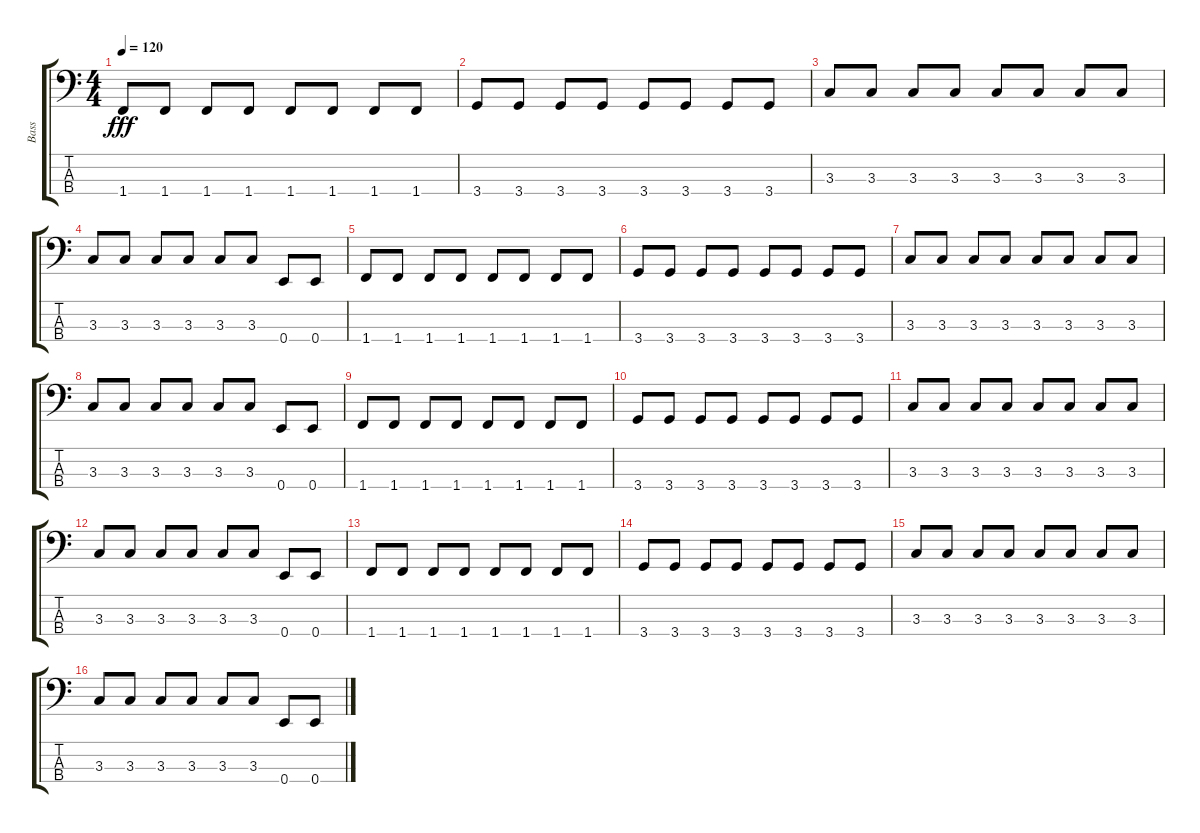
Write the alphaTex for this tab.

\track ("Bass" "Bass") {instrument electricbassfinger}
\staff {score tabs}
\tuning (G2 D2 A1 E1) {hide}
\ts (4 4)
\tempo 120
\clef f4
\ks c
1.4.8{dy fff} 1.4.8 1.4.8 1.4.8 1.4.8 1.4.8 1.4.8 1.4.8 |
3.4.8 3.4.8 3.4.8 3.4.8 3.4.8 3.4.8 3.4.8 3.4.8 |
3.3.8 3.3.8 3.3.8 3.3.8 3.3.8 3.3.8 3.3.8 3.3.8 |
3.3.8 3.3.8 3.3.8 3.3.8 3.3.8 3.3.8 0.4.8 0.4.8 |
1.4.8 1.4.8 1.4.8 1.4.8 1.4.8 1.4.8 1.4.8 1.4.8 |
3.4.8 3.4.8 3.4.8 3.4.8 3.4.8 3.4.8 3.4.8 3.4.8 |
3.3.8 3.3.8 3.3.8 3.3.8 3.3.8 3.3.8 3.3.8 3.3.8 |
3.3.8 3.3.8 3.3.8 3.3.8 3.3.8 3.3.8 0.4.8 0.4.8 |
1.4.8 1.4.8 1.4.8 1.4.8 1.4.8 1.4.8 1.4.8 1.4.8 |
3.4.8 3.4.8 3.4.8 3.4.8 3.4.8 3.4.8 3.4.8 3.4.8 |
3.3.8 3.3.8 3.3.8 3.3.8 3.3.8 3.3.8 3.3.8 3.3.8 |
3.3.8 3.3.8 3.3.8 3.3.8 3.3.8 3.3.8 0.4.8 0.4.8 |
1.4.8 1.4.8 1.4.8 1.4.8 1.4.8 1.4.8 1.4.8 1.4.8 |
3.4.8 3.4.8 3.4.8 3.4.8 3.4.8 3.4.8 3.4.8 3.4.8 |
3.3.8 3.3.8 3.3.8 3.3.8 3.3.8 3.3.8 3.3.8 3.3.8 |
3.3.8 3.3.8 3.3.8 3.3.8 3.3.8 3.3.8 0.4.8 0.4.8
